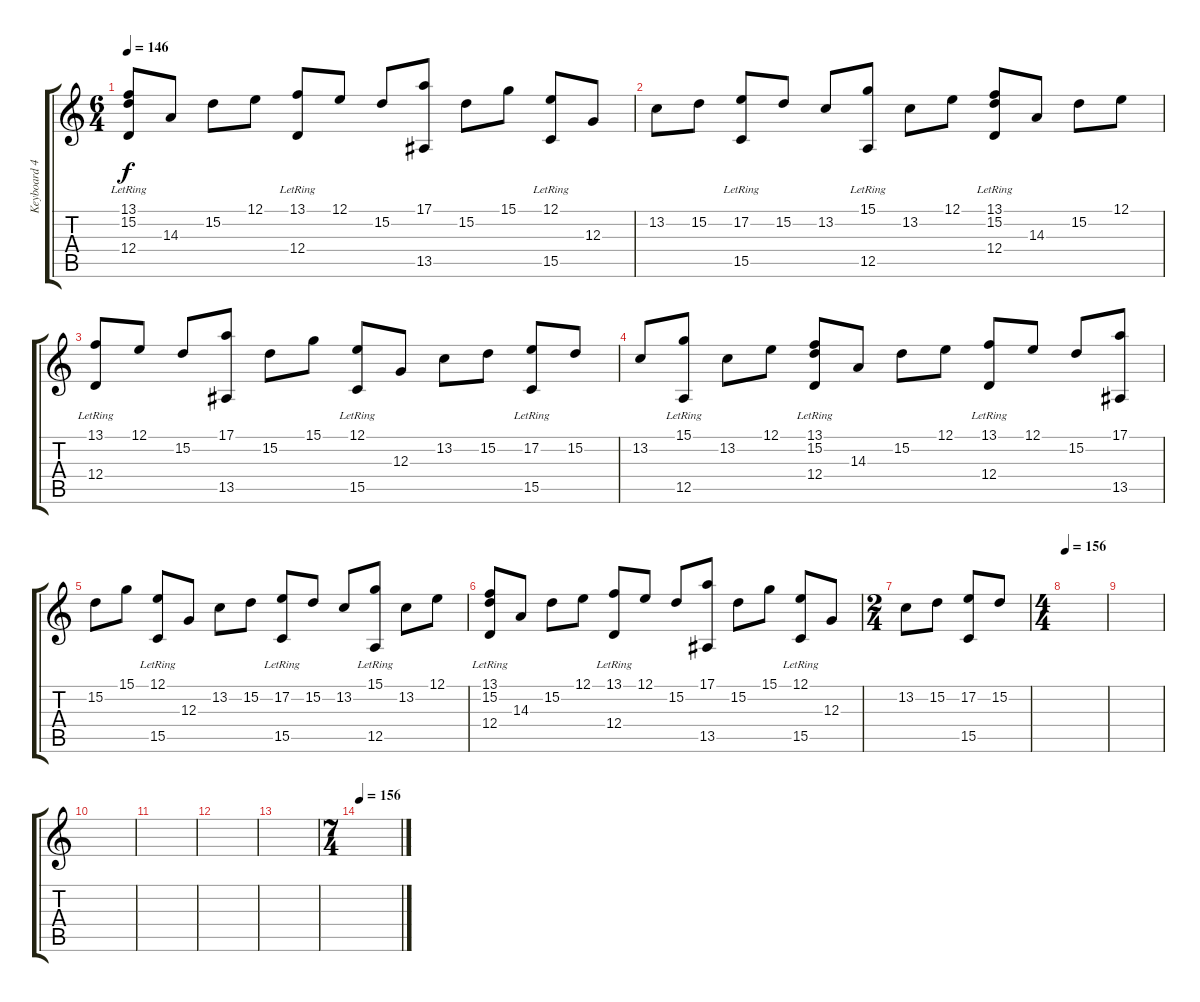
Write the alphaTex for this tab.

\track ("Keyboard 4" "Keyboard 4") {instrument acousticgrandpiano}
\staff {score tabs}
\tuning (E4 B3 G3 D3 A2 E2) {hide}
\ts (6 4)
\tempo 146
\clef g2
\ks c
(13.1 15.2 12.4{lr}).8{dy f} 14.3.8 15.2.8 12.1.8 (13.1 12.4{lr}).8 12.1.8 15.2.8 (17.1 13.5).8 15.2.8 15.1.8 (12.1 15.5{lr}).8 12.3.8 |
13.2.8 15.2.8 (17.2 15.5{lr}).8 15.2.8 13.2.8 (15.1 12.5{lr}).8 13.2.8 12.1.8 (13.1 15.2 12.4{lr}).8 14.3.8 15.2.8 12.1.8 |
(13.1 12.4{lr}).8 12.1.8 15.2.8 (17.1 13.5).8 15.2.8 15.1.8 (12.1 15.5{lr}).8 12.3.8 13.2.8 15.2.8 (17.2 15.5{lr}).8 15.2.8 |
13.2.8 (15.1 12.5{lr}).8 13.2.8 12.1.8 (13.1 15.2 12.4{lr}).8 14.3.8 15.2.8 12.1.8 (13.1 12.4{lr}).8 12.1.8 15.2.8 (17.1 13.5).8 |
15.2.8 15.1.8 (12.1 15.5{lr}).8 12.3.8 13.2.8 15.2.8 (17.2 15.5{lr}).8 15.2.8 13.2.8 (15.1 12.5{lr}).8 13.2.8 12.1.8 |
(13.1 15.2 12.4{lr}).8 14.3.8 15.2.8 12.1.8 (13.1 12.4{lr}).8 12.1.8 15.2.8 (17.1 13.5).8 15.2.8 15.1.8 (12.1 15.5{lr}).8 12.3.8 |
\ts (2 4)
13.2.8 15.2.8 (17.2 15.5).8 15.2.8 |
\ts (4 4)
\tempo 156
|
|
|
|
|
|
\ts (7 4)
\tempo 156
